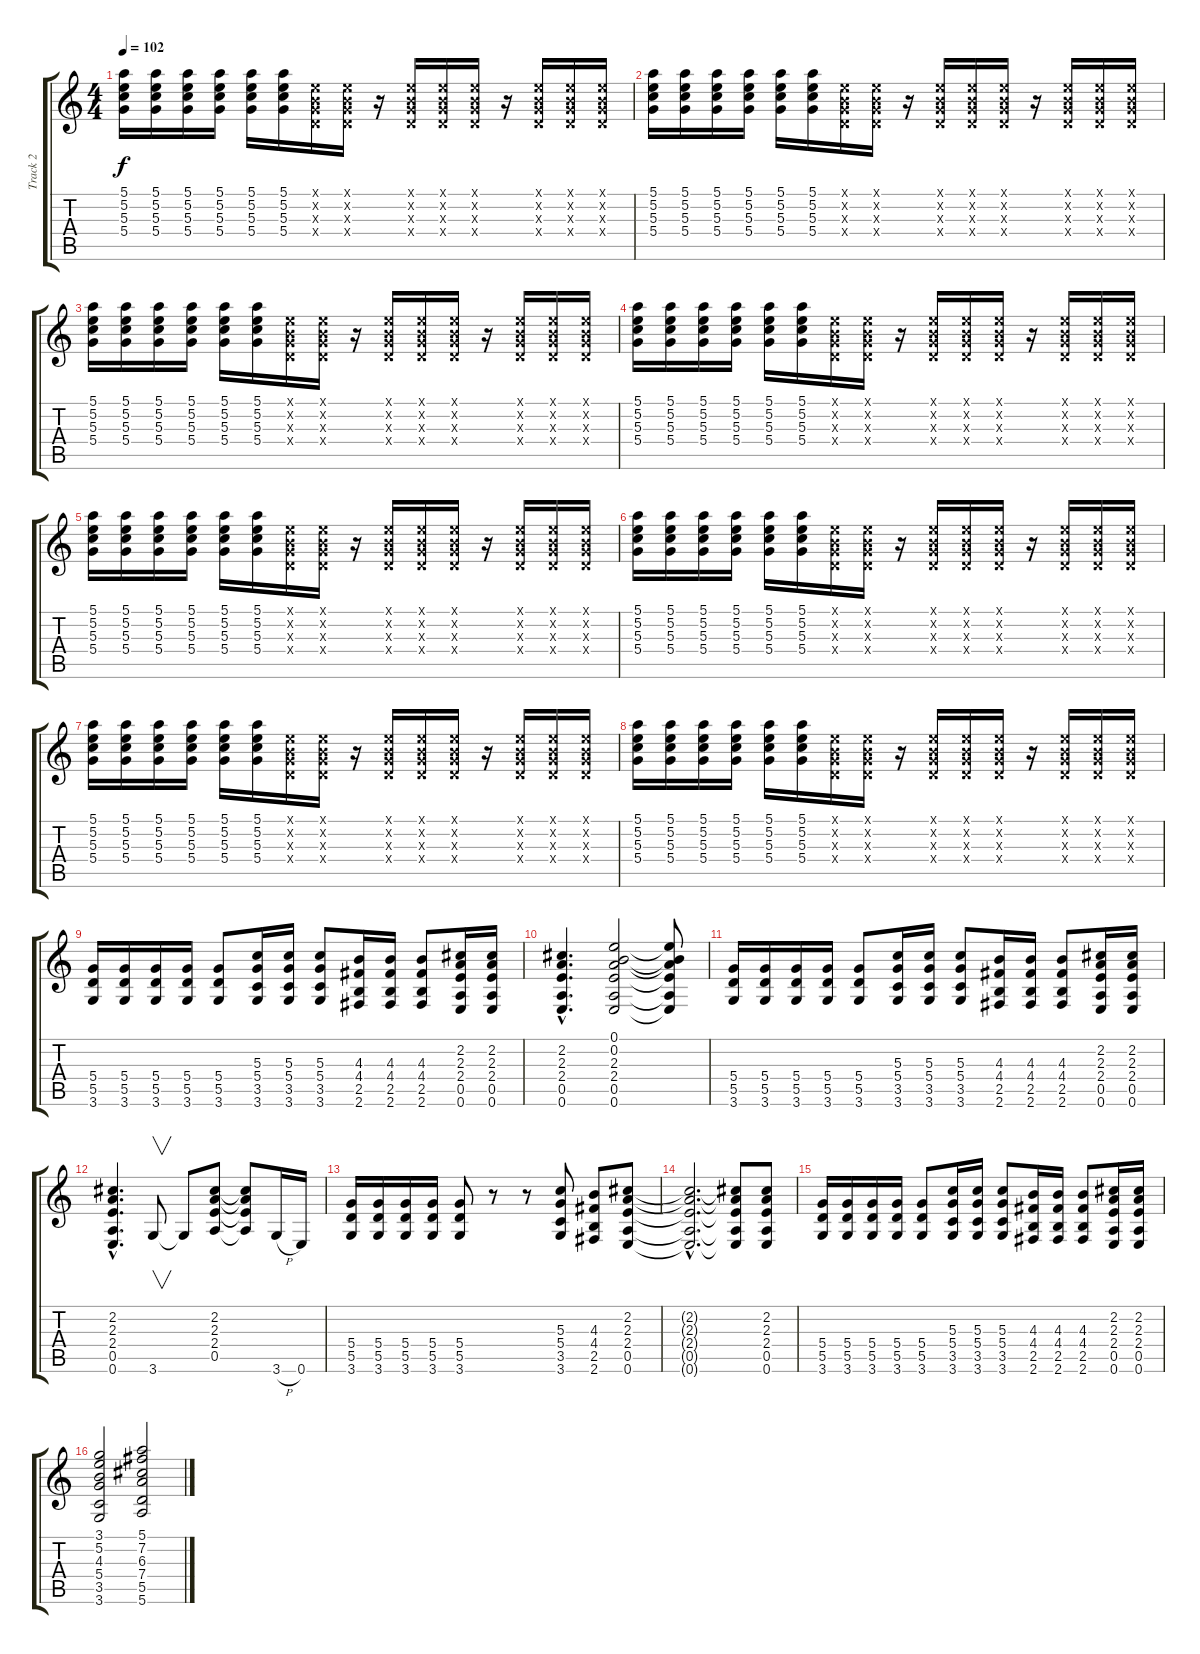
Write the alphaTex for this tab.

\track ("Track 2" "Track 2") {instrument distortionguitar}
\staff {score tabs}
\tuning (E4 B3 G3 D3 A2 E2) {hide}
\ts (4 4)
\tempo 102
\clef g2
\ks c
(5.1 5.2 5.3 5.4).16{dy f} (5.1 5.2 5.3 5.4).16 (5.1 5.2 5.3 5.4).16 (5.1 5.2 5.3 5.4).16 (5.1 5.2 5.3 5.4).16 (5.1 5.2 5.3 5.4).16 (0.1{x} 0.2{x} 0.3{x} 0.4{x}).16 (0.1{x} 0.2{x} 0.3{x} 0.4{x}).16 r.16 (0.1{x} 0.2{x} 0.3{x} 0.4{x}).16 (0.1{x} 0.2{x} 0.3{x} 0.4{x}).16 (0.1{x} 0.2{x} 0.3{x} 0.4{x}).16 r.16 (0.1{x} 0.2{x} 0.3{x} 0.4{x}).16 (0.1{x} 0.2{x} 0.3{x} 0.4{x}).16 (0.1{x} 0.2{x} 0.3{x} 0.4{x}).16 |
(5.1 5.2 5.3 5.4).16 (5.1 5.2 5.3 5.4).16 (5.1 5.2 5.3 5.4).16 (5.1 5.2 5.3 5.4).16 (5.1 5.2 5.3 5.4).16 (5.1 5.2 5.3 5.4).16 (0.1{x} 0.2{x} 0.3{x} 0.4{x}).16 (0.1{x} 0.2{x} 0.3{x} 0.4{x}).16 r.16 (0.1{x} 0.2{x} 0.3{x} 0.4{x}).16 (0.1{x} 0.2{x} 0.3{x} 0.4{x}).16 (0.1{x} 0.2{x} 0.3{x} 0.4{x}).16 r.16 (0.1{x} 0.2{x} 0.3{x} 0.4{x}).16 (0.1{x} 0.2{x} 0.3{x} 0.4{x}).16 (0.1{x} 0.2{x} 0.3{x} 0.4{x}).16 |
(5.1 5.2 5.3 5.4).16 (5.1 5.2 5.3 5.4).16 (5.1 5.2 5.3 5.4).16 (5.1 5.2 5.3 5.4).16 (5.1 5.2 5.3 5.4).16 (5.1 5.2 5.3 5.4).16 (0.1{x} 0.2{x} 0.3{x} 0.4{x}).16 (0.1{x} 0.2{x} 0.3{x} 0.4{x}).16 r.16 (0.1{x} 0.2{x} 0.3{x} 0.4{x}).16 (0.1{x} 0.2{x} 0.3{x} 0.4{x}).16 (0.1{x} 0.2{x} 0.3{x} 0.4{x}).16 r.16 (0.1{x} 0.2{x} 0.3{x} 0.4{x}).16 (0.1{x} 0.2{x} 0.3{x} 0.4{x}).16 (0.1{x} 0.2{x} 0.3{x} 0.4{x}).16 |
(5.1 5.2 5.3 5.4).16 (5.1 5.2 5.3 5.4).16 (5.1 5.2 5.3 5.4).16 (5.1 5.2 5.3 5.4).16 (5.1 5.2 5.3 5.4).16 (5.1 5.2 5.3 5.4).16 (0.1{x} 0.2{x} 0.3{x} 0.4{x}).16 (0.1{x} 0.2{x} 0.3{x} 0.4{x}).16 r.16 (0.1{x} 0.2{x} 0.3{x} 0.4{x}).16 (0.1{x} 0.2{x} 0.3{x} 0.4{x}).16 (0.1{x} 0.2{x} 0.3{x} 0.4{x}).16 r.16 (0.1{x} 0.2{x} 0.3{x} 0.4{x}).16 (0.1{x} 0.2{x} 0.3{x} 0.4{x}).16 (0.1{x} 0.2{x} 0.3{x} 0.4{x}).16 |
(5.1 5.2 5.3 5.4).16 (5.1 5.2 5.3 5.4).16 (5.1 5.2 5.3 5.4).16 (5.1 5.2 5.3 5.4).16 (5.1 5.2 5.3 5.4).16 (5.1 5.2 5.3 5.4).16 (0.1{x} 0.2{x} 0.3{x} 0.4{x}).16 (0.1{x} 0.2{x} 0.3{x} 0.4{x}).16 r.16 (0.1{x} 0.2{x} 0.3{x} 0.4{x}).16 (0.1{x} 0.2{x} 0.3{x} 0.4{x}).16 (0.1{x} 0.2{x} 0.3{x} 0.4{x}).16 r.16 (0.1{x} 0.2{x} 0.3{x} 0.4{x}).16 (0.1{x} 0.2{x} 0.3{x} 0.4{x}).16 (0.1{x} 0.2{x} 0.3{x} 0.4{x}).16 |
(5.1 5.2 5.3 5.4).16 (5.1 5.2 5.3 5.4).16 (5.1 5.2 5.3 5.4).16 (5.1 5.2 5.3 5.4).16 (5.1 5.2 5.3 5.4).16 (5.1 5.2 5.3 5.4).16 (0.1{x} 0.2{x} 0.3{x} 0.4{x}).16 (0.1{x} 0.2{x} 0.3{x} 0.4{x}).16 r.16 (0.1{x} 0.2{x} 0.3{x} 0.4{x}).16 (0.1{x} 0.2{x} 0.3{x} 0.4{x}).16 (0.1{x} 0.2{x} 0.3{x} 0.4{x}).16 r.16 (0.1{x} 0.2{x} 0.3{x} 0.4{x}).16 (0.1{x} 0.2{x} 0.3{x} 0.4{x}).16 (0.1{x} 0.2{x} 0.3{x} 0.4{x}).16 |
(5.1 5.2 5.3 5.4).16 (5.1 5.2 5.3 5.4).16 (5.1 5.2 5.3 5.4).16 (5.1 5.2 5.3 5.4).16 (5.1 5.2 5.3 5.4).16 (5.1 5.2 5.3 5.4).16 (0.1{x} 0.2{x} 0.3{x} 0.4{x}).16 (0.1{x} 0.2{x} 0.3{x} 0.4{x}).16 r.16 (0.1{x} 0.2{x} 0.3{x} 0.4{x}).16 (0.1{x} 0.2{x} 0.3{x} 0.4{x}).16 (0.1{x} 0.2{x} 0.3{x} 0.4{x}).16 r.16 (0.1{x} 0.2{x} 0.3{x} 0.4{x}).16 (0.1{x} 0.2{x} 0.3{x} 0.4{x}).16 (0.1{x} 0.2{x} 0.3{x} 0.4{x}).16 |
(5.1 5.2 5.3 5.4).16 (5.1 5.2 5.3 5.4).16 (5.1 5.2 5.3 5.4).16 (5.1 5.2 5.3 5.4).16 (5.1 5.2 5.3 5.4).16 (5.1 5.2 5.3 5.4).16 (0.1{x} 0.2{x} 0.3{x} 0.4{x}).16 (0.1{x} 0.2{x} 0.3{x} 0.4{x}).16 r.16 (0.1{x} 0.2{x} 0.3{x} 0.4{x}).16 (0.1{x} 0.2{x} 0.3{x} 0.4{x}).16 (0.1{x} 0.2{x} 0.3{x} 0.4{x}).16 r.16 (0.1{x} 0.2{x} 0.3{x} 0.4{x}).16 (0.1{x} 0.2{x} 0.3{x} 0.4{x}).16 (0.1{x} 0.2{x} 0.3{x} 0.4{x}).16 |
(5.4 5.5 3.6).16 (5.4 5.5 3.6).16 (5.4 5.5 3.6).16 (5.4 5.5 3.6).16 (5.4 5.5 3.6).8 (5.3 5.4 3.5 3.6).16 (5.3 5.4 3.5 3.6).16 (5.3 5.4 3.5 3.6).8 (4.3 4.4 2.5 2.6).16 (4.3 4.4 2.5 2.6).16 (4.3 4.4 2.5 2.6).8 (2.2 2.3 2.4 0.5 0.6).16 (2.2 2.3 2.4 0.5 0.6).16 |
(2.2{hac} 2.3{hac} 2.4{hac} 0.5{hac} 0.6{hac}).4{d} (0.1 0.2 2.3 2.4 0.5 0.6).2 (0.1{t} 0.2{t} 2.3{t} 2.4{t} 0.5{t} 0.6{t}).8 |
(5.4 5.5 3.6).16 (5.4 5.5 3.6).16 (5.4 5.5 3.6).16 (5.4 5.5 3.6).16 (5.4 5.5 3.6).8 (5.3 5.4 3.5 3.6).16 (5.3 5.4 3.5 3.6).16 (5.3 5.4 3.5 3.6).8 (4.3 4.4 2.5 2.6).16 (4.3 4.4 2.5 2.6).16 (4.3 4.4 2.5 2.6).8 (2.2 2.3 2.4 0.5 0.6).16 (2.2 2.3 2.4 0.5 0.6).16 |
(2.2{hac} 2.3{hac} 2.4{hac} 0.5{hac} 0.6{hac}).4{d} 3.6.8{v} 3.6{t}.8 (2.2 2.3 2.4 0.5).8 (2.2{t} 2.3{t} 2.4{t} 0.5{t}).8 3.6{h}.16 0.6.16 |
(5.4 5.5 3.6).16 (5.4 5.5 3.6).16 (5.4 5.5 3.6).16 (5.4 5.5 3.6).16 (5.4 5.5 3.6).8 r.8 r.8 (5.3 5.4 3.5 3.6).8 (4.3 4.4 2.5 2.6).8 (2.2 2.3 2.4 0.5 0.6).8 |
(2.2{hac t} 2.3{hac t} 2.4{hac t} 0.5{hac t} 0.6{hac t}).2{d} (2.2{t} 2.3{t} 2.4{t} 0.5{t} 0.6{t}).8 (2.2 2.3 2.4 0.5 0.6).8 |
(5.4 5.5 3.6).16 (5.4 5.5 3.6).16 (5.4 5.5 3.6).16 (5.4 5.5 3.6).16 (5.4 5.5 3.6).8 (5.3 5.4 3.5 3.6).16 (5.3 5.4 3.5 3.6).16 (5.3 5.4 3.5 3.6).8 (4.3 4.4 2.5 2.6).16 (4.3 4.4 2.5 2.6).16 (4.3 4.4 2.5 2.6).8 (2.2 2.3 2.4 0.5 0.6).16 (2.2 2.3 2.4 0.5 0.6).16 |
(3.1 5.2 4.3 5.4 3.5 3.6).2 (5.1 7.2 6.3 7.4 5.5 5.6).2
